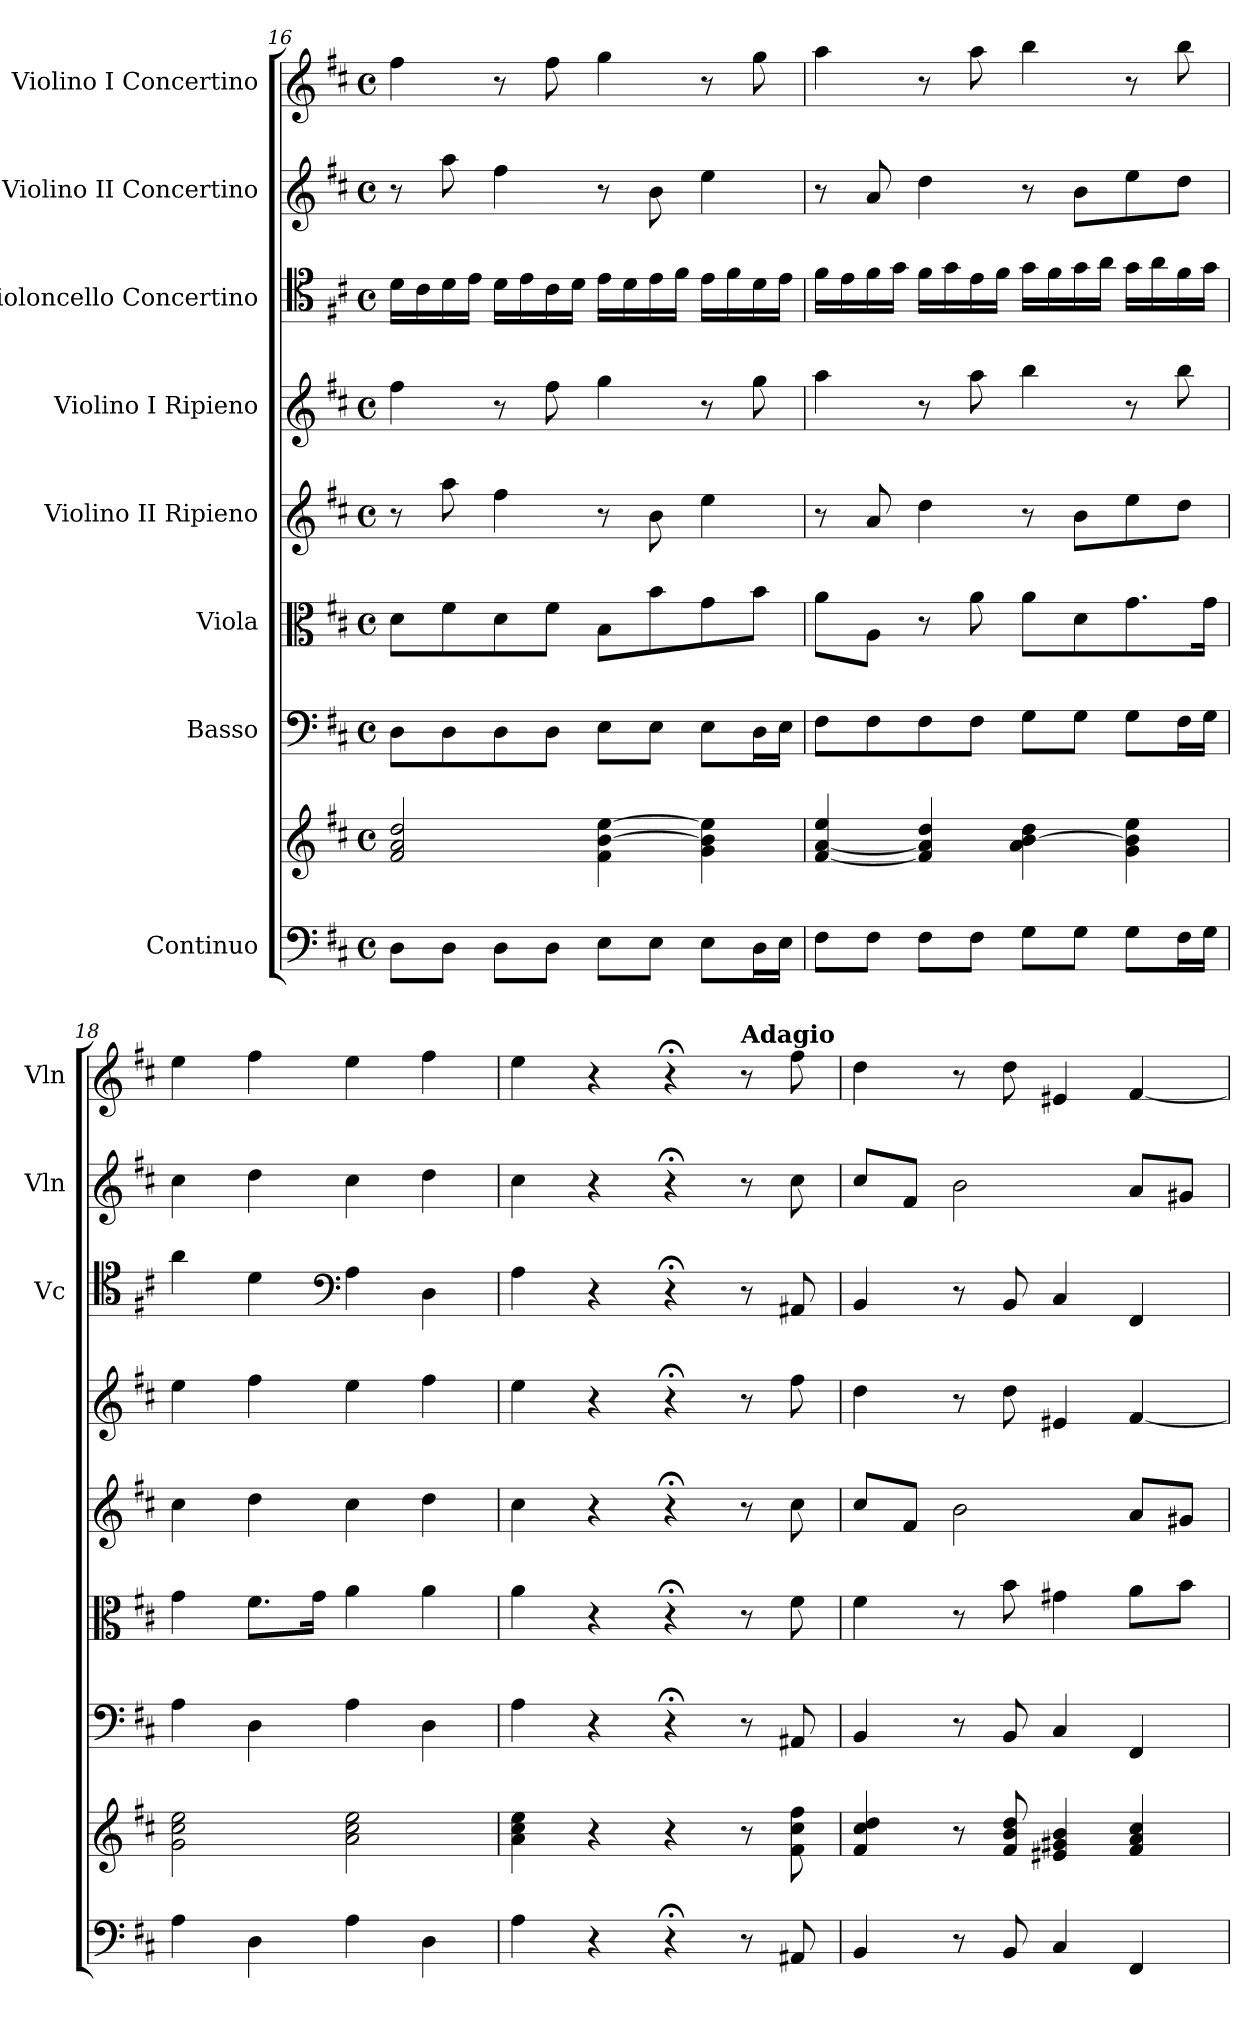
**kern	**kern	**kern	**kern	**kern	**kern	**kern	**kern	**kern
*part8	*part8	*part7	*part6	*part5	*part4	*part3	*part2	*part1
*staff9	*staff8	*staff7	*staff6	*staff5	*staff4	*staff3	*staff2	*staff1
*I"Continuo	*	*I"Basso	*I"Viola	*I"Violino II Ripieno	*I"Violino I Ripieno	*I"Violoncello Concertino	*I"Violino II Concertino	*I"Violino I Concertino
*	*	*	*	*	*	*I'Vc	*I'Vln	*I'Vln
!!LO:PB:g=z
*clefF4	*clefG2	*clefF4	*clefC3	*clefG2	*clefG2	*clefC4	*clefG2	*clefG2
*k[f#c#]	*k[f#c#]	*k[f#c#]	*k[f#c#]	*k[f#c#]	*k[f#c#]	*k[f#c#]	*k[f#c#]	*k[f#c#]
*M4/4	*M4/4	*M4/4	*M4/4	*M4/4	*M4/4	*M4/4	*M4/4	*M4/4
*met(c)	*met(c)	*met(c)	*met(c)	*met(c)	*met(c)	*met(c)	*met(c)	*met(c)
=16	=16	=16	=16	=16	=16	=16	=16	=16
8D\L	2f#/ 2a/ 2dd/	8D\L	8d\L	8r	4ff#\	16d\LL	8r	4ff#\
.	.	.	.	.	.	16c#\	.	.
8D\J	.	8D\	8f#\	8aa\	.	16d\	8aa\	.
.	.	.	.	.	.	16e\JJ	.	.
8D\L	.	8D\	8d\	4ff#\	8r	16d\LL	4ff#\	8r
.	.	.	.	.	.	16e\	.	.
8D\J	.	8D\J	8f#\J	.	8ff#\	16c#\	.	8ff#\
.	.	.	.	.	.	16d\JJ	.	.
8E\L	4f#\ [4b\ [4ee\	8E\L	8B\L	8r	4gg\	16e\LL	8r	4gg\
.	.	.	.	.	.	16d\	.	.
8E\J	.	8E\J	8b\	8b\	.	16e\	8b\	.
.	.	.	.	.	.	16f#\JJ	.	.
8E\L	4g\ 4b\] 4ee\]	8E\L	8g\	4ee\	8r	16e\LL	4ee\	8r
.	.	.	.	.	.	16f#\	.	.
16D\L	.	16D\L	8b\J	.	8gg\	16d\	.	8gg\
16E\JJ	.	16E\JJ	.	.	.	16e\JJ	.	.
=17	=17	=17	=17	=17	=17	=17	=17	=17
8F#\L	[4f#/ [4a/ 4ee/	8F#\L	8a\L	8r	4aa\	16f#\LL	8r	4aa\
.	.	.	.	.	.	16e\	.	.
8F#\J	.	8F#\	8A\J	8a/	.	16f#\	8a/	.
.	.	.	.	.	.	16g\JJ	.	.
8F#\L	4f#/] 4a/] 4dd/	8F#\	8r	4dd\	8r	16f#\LL	4dd\	8r
.	.	.	.	.	.	16g\	.	.
8F#\J	.	8F#\J	8a\	.	8aa\	16e\	.	8aa\
.	.	.	.	.	.	16f#\JJ	.	.
8G\L	4a\ [4b\ 4dd\	8G\L	8a\L	8r	4bb\	16g\LL	8r	4bb\
.	.	.	.	.	.	16f#\	.	.
8G\J	.	8G\J	8d\	8b\L	.	16g\	8b\L	.
.	.	.	.	.	.	16a\JJ	.	.
8G\L	4g\ 4b\] 4ee\	8G\L	8.g\	8ee\	8r	16g\LL	8ee\	8r
.	.	.	.	.	.	16a\	.	.
16F#\L	.	16F#\L	.	8dd\J	8bb\	16f#\	8dd\J	8bb\
16G\JJ	.	16G\JJ	16g\Jk	.	.	16g\JJ	.	.
=18	=18	=18	=18	=18	=18	=18	=18	=18
4A\	2g\ 2cc#\ 2ee\	4A\	4g\	4cc#\	4ee\	4a\	4cc#\	4ee\
4D\	.	4D\	8.f#\L	4dd\	4ff#\	4d\	4dd\	4ff#\
.	.	.	16g\Jk	.	.	.	.	.
*	*	*	*	*	*	*clefF4	*	*
4A\	2a\ 2cc#\ 2ee\	4A\	4a\	4cc#\	4ee\	4A\	4cc#\	4ee\
4D\	.	4D\	4a\	4dd\	4ff#\	4D\	4dd\	4ff#\
=19	=19	=19	=19	=19	=19	=19	=19	=19
4A\	4a\ 4cc#\ 4ee\	4A\	4a\	4cc#\	4ee\	4A\	4cc#\	4ee\
4r	4r	4r	4r	4r	4r	4r	4r	4r
4r;<	4r	4r;<	4r;<	4r;<	4r;<	4r;<	4r;<	4r;<
!	!	!	!	!	!	!	!	!LO:TX:a:B:t=Adagio
8r	8r	8r	8r	8r	8r	8r	8r	8r
8AA#X/	8f#\ 8cc#\ 8ff#\	8AA#X/	8f#\	8cc#\	8ff#\	8AA#X/	8cc#\	8ff#\
=20	=20	=20	=20	=20	=20	=20	=20	=20
4BB/	4f#/ 4cc#/ 4dd/	4BB/	4f#\	8cc#/L	4dd\	4BB/	8cc#/L	4dd\
.	.	.	.	8f#/J	.	.	8f#/J	.
8r	8r	8r	8r	2b\	8r	8r	2b\	8r
8BB/	8f#/ 8b/ 8dd/	8BB/	8b\	.	8dd\	8BB/	.	8dd\
4C#/	4e#X/ 4g#X/ 4b/	4C#/	4g#X\	.	4e#X/	4C#/	.	4e#X/
4FF#/	4f#/ 4a/ 4cc#/	4FF#/	8a\L	8a/L	[4f#/	4FF#/	8a/L	[4f#/
.	.	.	8b\J	8g#X/J	.	.	8g#X/J	.
=	=	=	=	=	=	=	=	=
*-	*-	*-	*-	*-	*-	*-	*-	*-
